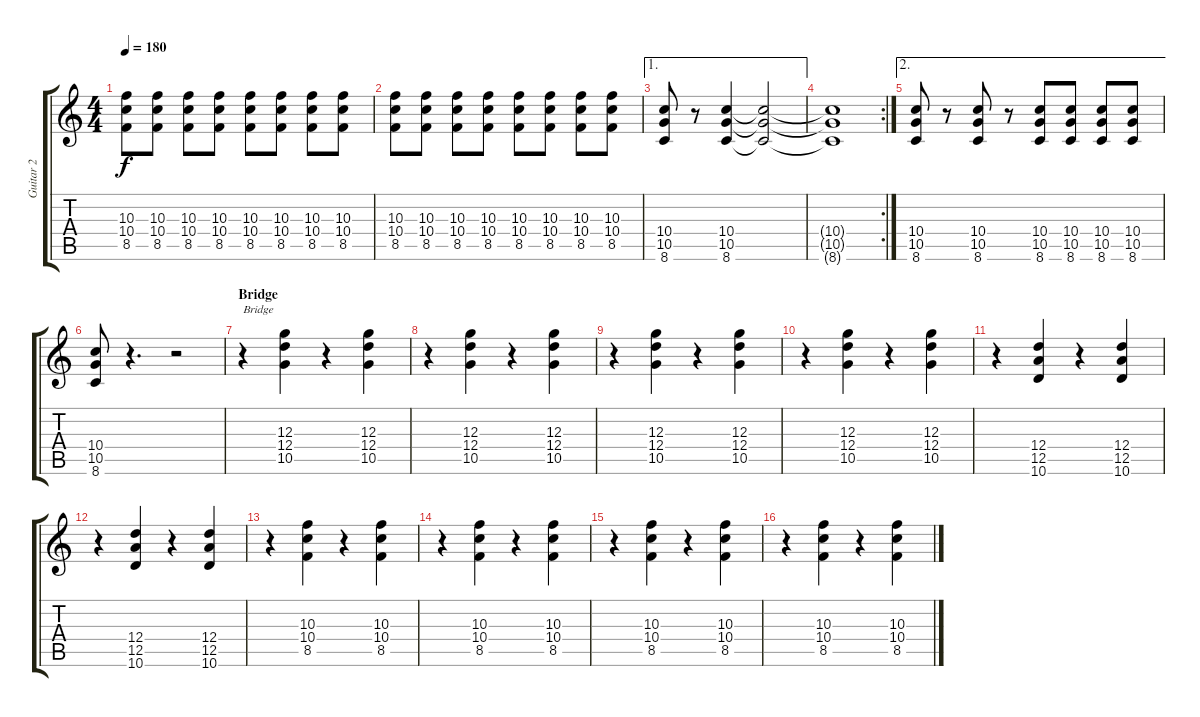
\track ("Guitar 2" "Guitar 2") {instrument distortionguitar}
\staff {score tabs}
\tuning (E4 B3 G3 D3 A2 E2) {hide}
\ts (4 4)
\tempo 180
\clef g2
\ks c
(10.3 10.4 8.5).8{dy f} (10.3 10.4 8.5).8 (10.3 10.4 8.5).8 (10.3 10.4 8.5).8 (10.3 10.4 8.5).8 (10.3 10.4 8.5).8 (10.3 10.4 8.5).8 (10.3 10.4 8.5).8 |
(10.3 10.4 8.5).8 (10.3 10.4 8.5).8 (10.3 10.4 8.5).8 (10.3 10.4 8.5).8 (10.3 10.4 8.5).8 (10.3 10.4 8.5).8 (10.3 10.4 8.5).8 (10.3 10.4 8.5).8 |
\ae 1
(10.4 10.5 8.6).8 r.8 (10.4 10.5 8.6).4 (10.4{t} 10.5{t} 8.6{t}).2 |
\rc 2
(10.4{t} 10.5{t} 8.6{t}).1 |
\ae 2
(10.4 10.5 8.6).8 r.8 (10.4 10.5 8.6).8 r.8 (10.4 10.5 8.6).8 (10.4 10.5 8.6).8 (10.4 10.5 8.6).8 (10.4 10.5 8.6).8 |
(10.4 10.5 8.6).8 r.4{d} r.2 |
\section ("" "Bridge")
r.4{txt "Bridge"} (12.3 12.4 10.5).4 r.4 (12.3 12.4 10.5).4 |
r.4 (12.3 12.4 10.5).4 r.4 (12.3 12.4 10.5).4 |
r.4 (12.3 12.4 10.5).4 r.4 (12.3 12.4 10.5).4 |
r.4 (12.3 12.4 10.5).4 r.4 (12.3 12.4 10.5).4 |
r.4 (12.4 12.5 10.6).4 r.4 (12.4 12.5 10.6).4 |
r.4 (12.4 12.5 10.6).4 r.4 (12.4 12.5 10.6).4 |
r.4 (10.3 10.4 8.5).4 r.4 (10.3 10.4 8.5).4 |
r.4 (10.3 10.4 8.5).4 r.4 (10.3 10.4 8.5).4 |
r.4 (10.3 10.4 8.5).4 r.4 (10.3 10.4 8.5).4 |
r.4 (10.3 10.4 8.5).4 r.4 (10.3 10.4 8.5).4
